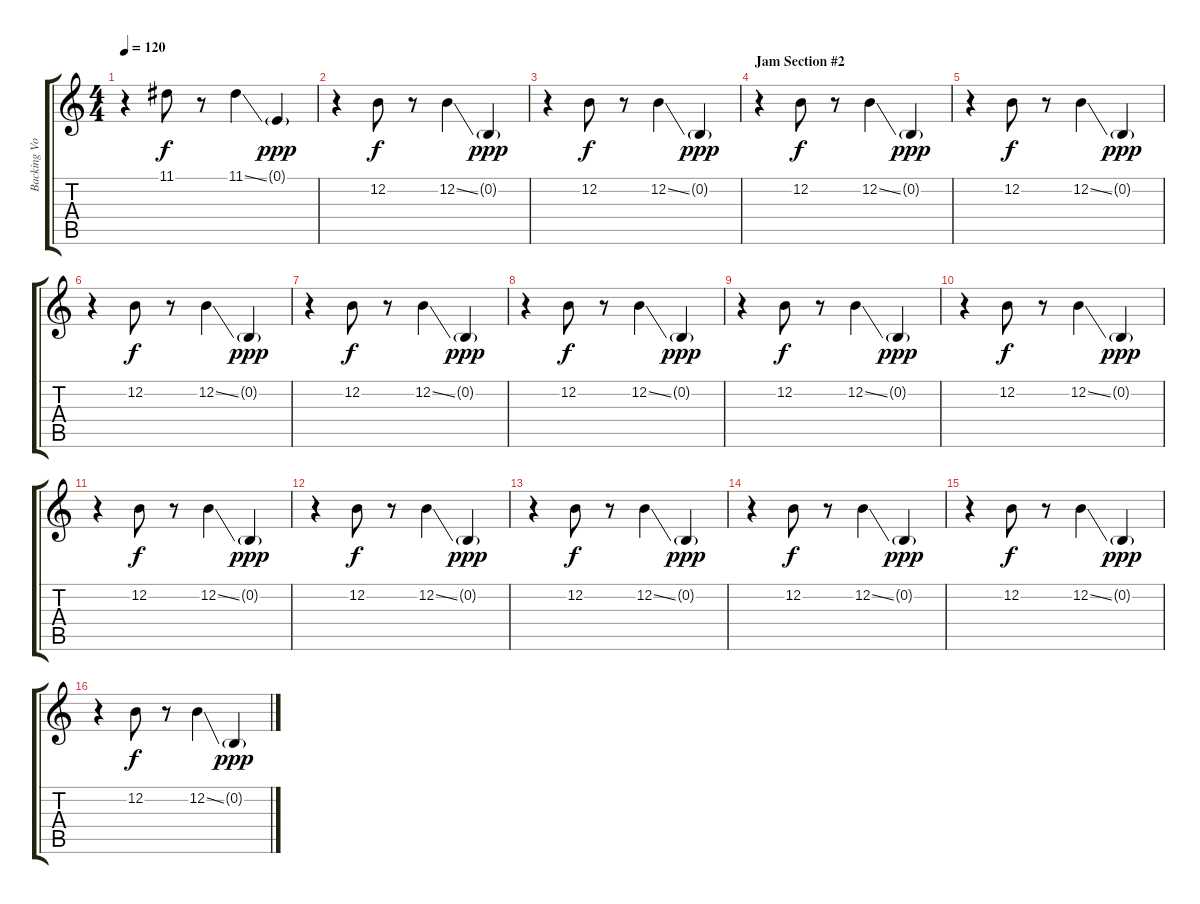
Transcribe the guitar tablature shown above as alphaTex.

\track ("Backing Vocals" "Backing Vo") {instrument voiceoohs}
\staff {score tabs}
\tuning (E4 B3 G3 D3 A2 E2) {hide}
\ts (4 4)
\tempo 120
\clef g2
\ks c
r.4{dy ppp} 11.1.8{dy f} r.8 11.1{ss}.4 0.1{g}.4{dy ppp} |
r.4 12.2.8{dy f} r.8 12.2{ss}.4 0.2{g}.4{dy ppp} |
r.4 12.2.8{dy f} r.8 12.2{ss}.4 0.2{g}.4{dy ppp} |
\section ("" "Jam Section #2")
r.4 12.2.8{dy f} r.8 12.2{ss}.4 0.2{g}.4{dy ppp} |
r.4 12.2.8{dy f} r.8 12.2{ss}.4 0.2{g}.4{dy ppp} |
r.4 12.2.8{dy f} r.8 12.2{ss}.4 0.2{g}.4{dy ppp} |
r.4 12.2.8{dy f} r.8 12.2{ss}.4 0.2{g}.4{dy ppp} |
r.4 12.2.8{dy f} r.8 12.2{ss}.4 0.2{g}.4{dy ppp} |
r.4 12.2.8{dy f} r.8 12.2{ss}.4 0.2{g}.4{dy ppp} |
r.4 12.2.8{dy f} r.8 12.2{ss}.4 0.2{g}.4{dy ppp} |
r.4 12.2.8{dy f} r.8 12.2{ss}.4 0.2{g}.4{dy ppp} |
r.4 12.2.8{dy f} r.8 12.2{ss}.4 0.2{g}.4{dy ppp} |
r.4 12.2.8{dy f} r.8 12.2{ss}.4 0.2{g}.4{dy ppp} |
r.4 12.2.8{dy f} r.8 12.2{ss}.4 0.2{g}.4{dy ppp} |
r.4 12.2.8{dy f} r.8 12.2{ss}.4 0.2{g}.4{dy ppp} |
r.4 12.2.8{dy f} r.8 12.2{ss}.4 0.2{g}.4{dy ppp}
